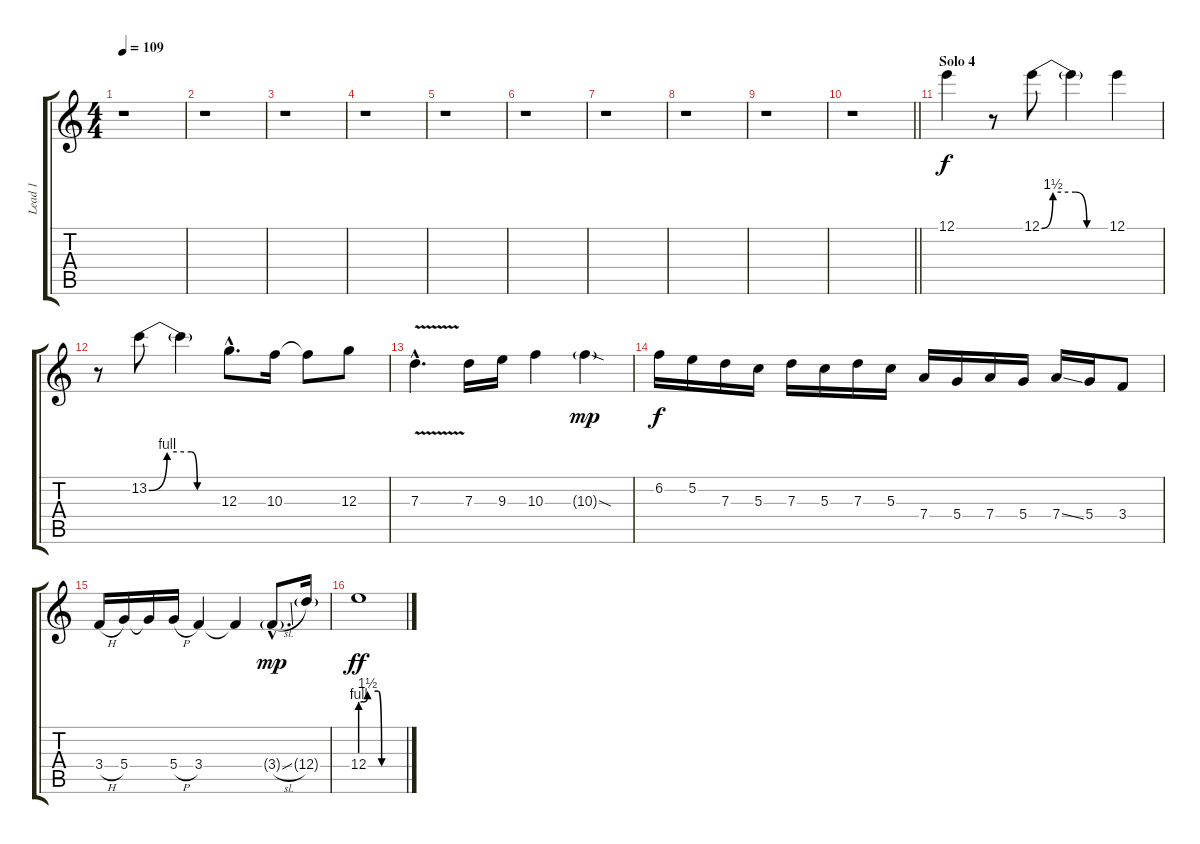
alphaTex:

\track ("Lead 1" "Lead 1") {instrument distortionguitar}
\staff {score tabs}
\tuning (E4 B3 G3 D3 A2 D2) {hide}
\ts (4 4)
\tempo 109
\clef g2
\ks c
r.1{dy mp} |
r.1 |
r.1 |
r.1 |
r.1 |
r.1 |
r.1 |
r.1 |
r.1 |
\barLineRight lightlight
r.1 |
\section ("" "Solo 4")
12.1.4{dy f} r.8 12.1{be (custom 0 0 10 6 30 6 40 0 60 0)}.8 12.1{t}.4 12.1.4 |
r.8 13.2{be (custom 0 0 15 4 35 4 40 0 60 0)}.8 13.2{t}.4 12.3{hac}.8{d} 10.3.16 10.3{t}.8 12.3.8 |
7.3{v hac}.4{d} 7.3.16 9.3.16 10.3.4 10.3{sod g}.4{dy mp} |
6.2.16{dy f} 5.2.16 7.3.16 5.3.16 7.3.16 5.3.16 7.3.16 5.3.16 7.4.16 5.4.16 7.4.16 5.4.16 7.4{ss}.16 5.4.16 3.4.8 |
3.4{h}.16 5.4.16 5.4{t}.16 5.4{h}.16 3.4.4 3.4{t}.4 3.4{sl g hac}.8{d dy mp} 12.4{g}.16 |
12.4{be (custom 0 4 5 4 10 6 25 6 30 0 60 0)}.1{dy ff}
